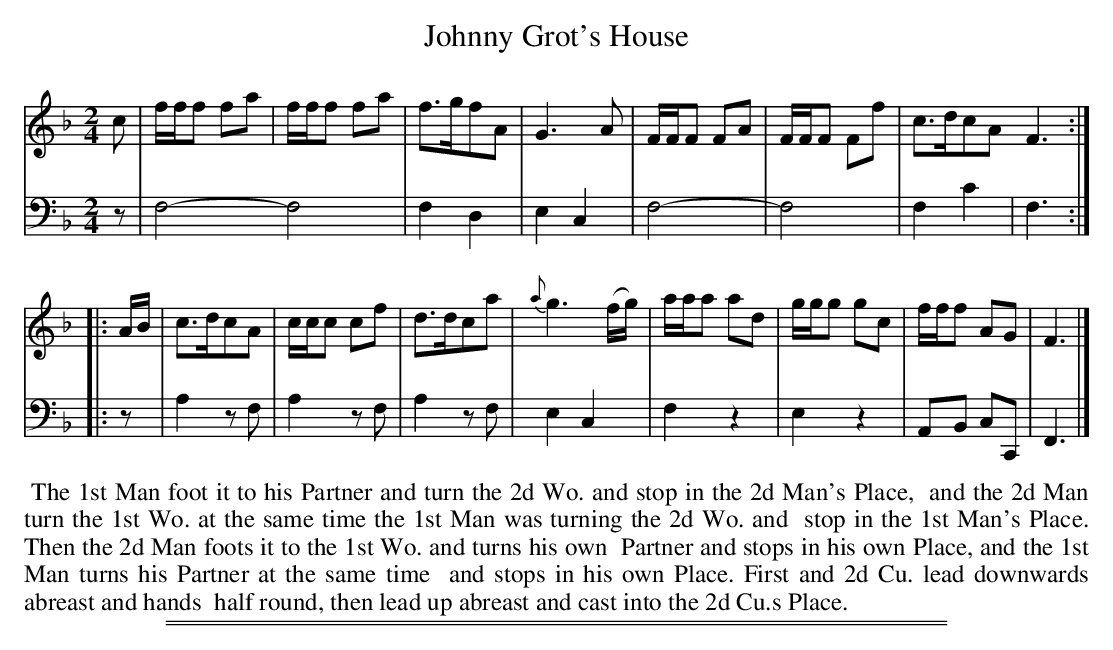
X:1
T: Johnny Grot's House
M: 2/4
L: 1/8
K: F
V: 1
c | f/f/f fa | f/f/f fa | f>gfA | G3A | F/F/F FA | F/F/F Ff | c>dcA F3 :|
|: A/B/ | c>dcA | c/c/c cf | d>dca | {a}g3 (f/g/) | a/a/a ad | g/g/g gc | f/f/f AG | F3 |]
V: 2 clef=bass middle=d
z | f4- f4 | f2d2 | e2c2 | f4- | f4 | f2c'2 | f3 :|
|: z | a2zf | a2zf | a2zf | e2c2 | f2z2 | e2z2 | AB cC | F3 |]
